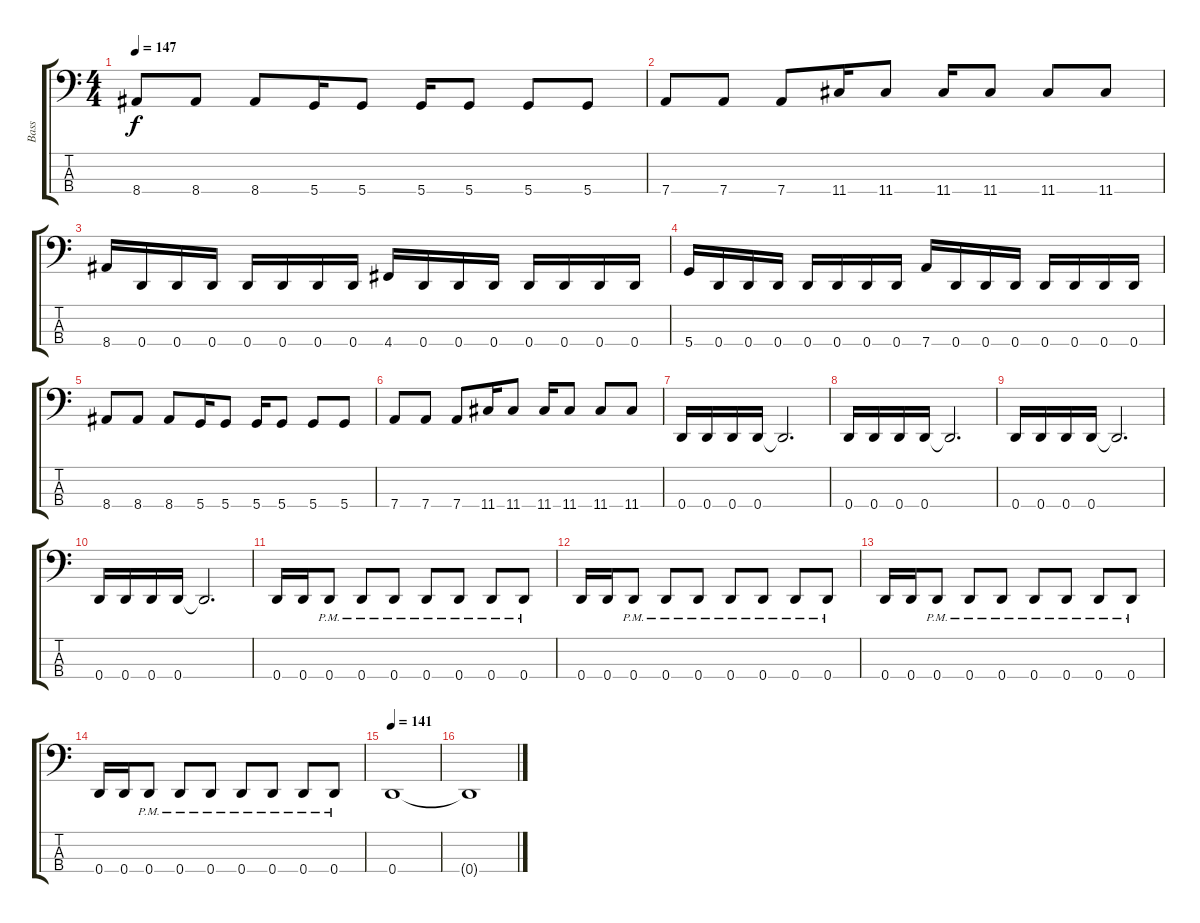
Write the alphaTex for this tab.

\track ("Bass" "Bass") {instrument electricbassfinger}
\staff {score tabs}
\tuning (G2 D2 A1 D1) {hide}
\ts (4 4)
\tempo 147
\clef f4
\ks c
8.4.8{dy f} 8.4.8 8.4.8 5.4.16 5.4.8 5.4.16 5.4.8 5.4.8 5.4.8 |
7.4.8 7.4.8 7.4.8 11.4.16 11.4.8 11.4.16 11.4.8 11.4.8 11.4.8 |
8.4.16 0.4.16 0.4.16 0.4.16 0.4.16 0.4.16 0.4.16 0.4.16 4.4.16 0.4.16 0.4.16 0.4.16 0.4.16 0.4.16 0.4.16 0.4.16 |
5.4.16 0.4.16 0.4.16 0.4.16 0.4.16 0.4.16 0.4.16 0.4.16 7.4.16 0.4.16 0.4.16 0.4.16 0.4.16 0.4.16 0.4.16 0.4.16 |
8.4.8 8.4.8 8.4.8 5.4.16 5.4.8 5.4.16 5.4.8 5.4.8 5.4.8 |
7.4.8 7.4.8 7.4.8 11.4.16 11.4.8 11.4.16 11.4.8 11.4.8 11.4.8 |
0.4.16 0.4.16 0.4.16 0.4.16 0.4{t}.2{d} |
0.4.16 0.4.16 0.4.16 0.4.16 0.4{t}.2{d} |
0.4.16 0.4.16 0.4.16 0.4.16 0.4{t}.2{d} |
0.4.16 0.4.16 0.4.16 0.4.16 0.4{t}.2{d} |
0.4.16 0.4.16 0.4{pm}.8 0.4{pm}.8 0.4{pm}.8 0.4{pm}.8 0.4{pm}.8 0.4{pm}.8 0.4{pm}.8 |
0.4.16 0.4.16 0.4{pm}.8 0.4{pm}.8 0.4{pm}.8 0.4{pm}.8 0.4{pm}.8 0.4{pm}.8 0.4{pm}.8 |
0.4.16 0.4.16 0.4{pm}.8 0.4{pm}.8 0.4{pm}.8 0.4{pm}.8 0.4{pm}.8 0.4{pm}.8 0.4{pm}.8 |
0.4.16 0.4.16 0.4{pm}.8 0.4{pm}.8 0.4{pm}.8 0.4{pm}.8 0.4{pm}.8 0.4{pm}.8 0.4{pm}.8 |
\tempo 141
0.4.1 |
0.4{t}.1
